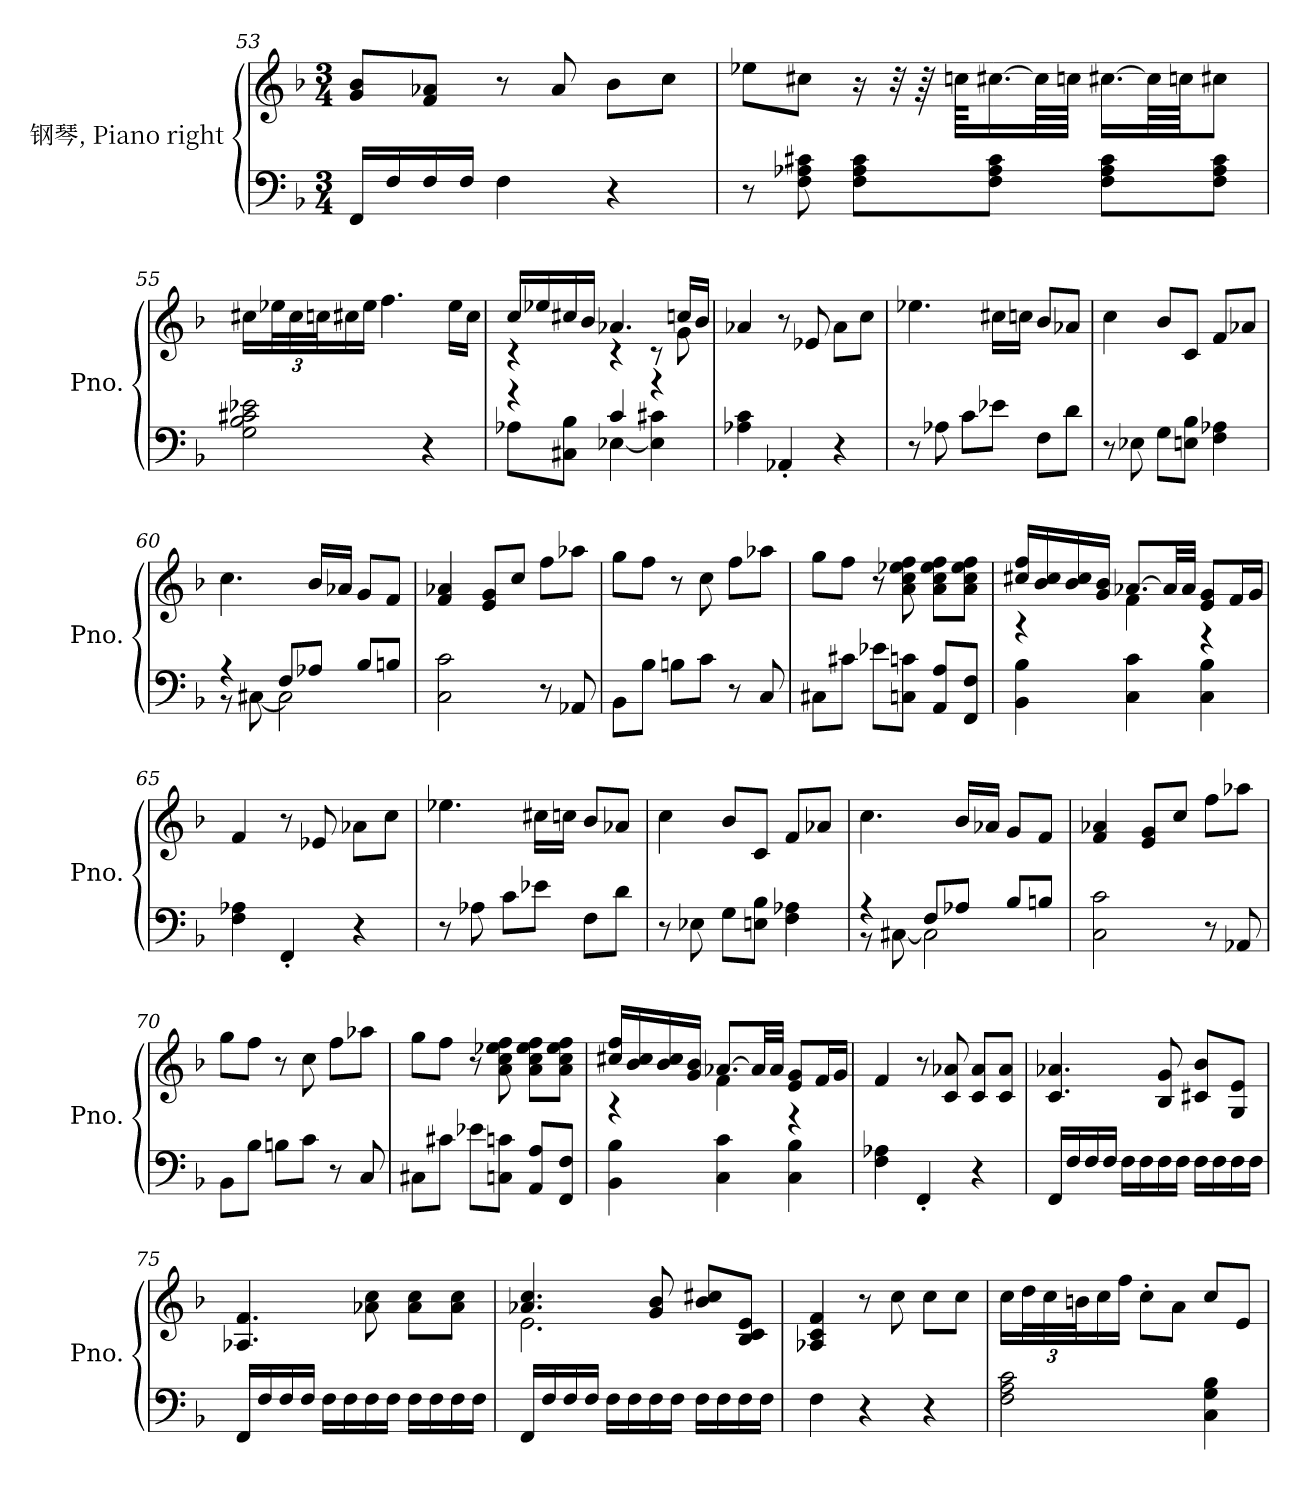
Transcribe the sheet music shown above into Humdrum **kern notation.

**kern	**kern
*part1	*part1
*staff2	*staff1
*I"钢琴, Piano right	*
*I'Pno.	*
*clefF4	*clefG2
*k[b-]	*k[b-]
*M3/4	*M3/4
*MM47	*MM47
=53	=53
16FF/LL	8g/ 8b-/L
16F/	.
16F/	8f/ 8a-X/J
16F/JJ	.
*	*MM45
4F\	8r
.	8a-/
4r	8b-\L
.	8cc\J
=54	=54
*	*MM46
8r	8ee-X\L
8F\ 8A-X\ 8c#X\	8cc#X\J
8F\ 8A-\ 8c#\L	16r
.	32r
.	64r
.	64ccn\KKLL
*	*MM47
8F\ 8A-\ 8c#\J	[16.cc#X\
*	*MM46
.	64cc#\LL]
.	64ccn\JJJJ
8F\ 8A-\ 8c#\L	[16.cc#X\LL
.	64cc#\LL]
.	64ccn\JJJ
*	*MM41
8F\ 8A-\ 8c#\J	8cc#X\J
!!LO:LB:g=z
=55	=55
*	*MM44
2G\ 2B-\ 2c#X\ 2e-X\	16cc#X\LL
*	*Xbrackettup
*	*MM47
.	48ee-X\L
.	48cc#\
*	*MM50
.	48ccn\J
*	*MM49
.	16cc#X\
*	*MM42
.	16ee-\JJ
*	*MM46
.	4.ff\
4r	.
.	16ee-\LL
.	16cc#\JJ
=56	=56
*^	*^
4r	8A-X\L	16cc/LL	4r
.	.	16ee-X/	.
.	8C#X\ 8B-\J	16cc#X/	.
.	.	16b-/JJ	.
4c/	[4E-X\	4.a-X/	4r
4r	4E-\] 4c#X\	.	8r
*	*	*MM45	*
.	.	16ccn/LL	8g\
.	.	16b-/JJ	.
*v	*v	*	*
*	*v	*v
=57	=57
4A-X\ 4c\	4a-X/
*	*MM47
4AA-X'/	8r
*	*MM49
.	8e-X/
*	*MM50
4r	8a-\L
.	8cc\J
=58	=58
*	*MM51
8r	4.ee-X\
8A-X\	.
8c\L	.
*	*MM49
8e-X\J	16cc#X\LL
.	16ccn\JJ
*	*MM50
8F\L	8b-/L
*	*MM46
8d\J	8a-X/J
!!LO:LB:g=z
=59	=59
*	*MM50
8r	4cc\
8E-X\	.
*	*MM53
8G\L	8b-/L
*	*MM51
8En\ 8B-\J	8c/J
*	*MM52
4F\ 4A-X\	8f/L
*	*MM50
.	8a-X/J
=60	=60
*	*MM53
*^	*
4r	8r	4.cc\
.	[8C#X\	.
8F/L	2C#\]	.
8A-X/J	.	16b-/LL
.	.	16a-X/JJ
8B-/L	.	8g/L
*	*	*MM46
8Bn/J	.	8f/J
*v	*v	*
=61	=61
*	*MM48
2C\ 2c\	4f/ 4a-X/
*	*MM53
.	8e/ 8g/L
.	8cc/J
8r	8ff\L
8AA-X/	8aa-X\J
=62	=62
8BB-\L	8gg\L
*	*MM56
8B-\J	8ff\J
*	*MM50
8Bn\L	8r
*	*MM53
8c\J	8cc\
*	*MM54
8r	8ff\L
8C/	8aa-X\J
!!LO:LB:g=z
=63	=63
*	*MM53
8C#X\L	8gg\L
8c#X\J	8ff\J
*	*MM54
8e-X\L	8r
*	*MM47
8Cn\ 8cn\J	8a\ 8cc\ 8ee-X\ 8ff\
*	*MM49
8AA/ 8A/L	8a\ 8cc\ 8ee-\ 8ff\L
8FF/ 8F/J	8a\ 8cc\ 8ee-\ 8ff\J
=64	=64
*	*^
4BB-\ 4B-\	16cc#X/ 16ff/LL	4r
*	*MM46	*
.	16b-/ 16cc#/	.
*	*MM49	*
.	16b-/ 16cc#/	.
.	16g/ 16b-/JJ	.
4C\ 4c\	[8.a-X/L	4f\
.	32a-/LL]	.
.	32a-/JJJ	.
*	*MM49	*
4C\ 4B-\	8e/ 8g/L	4r
*	*MM46	*
.	16f/L	.
*	*MM44	*
.	16g/JJ	.
*	*v	*v
=65	=65
4F\ 4A-X\	4f/
*	*MM46
4FF'/	8r
*	*MM49
.	8e-X/
*	*MM51
4r	8a-X\L
*	*MM50
.	8cc\J
=66	=66
*	*MM53
8r	4.ee-X\
8A-X\	.
8c\L	.
*	*MM49
8e-X\J	16cc#X\LL
.	16ccn\JJ
*	*MM50
8F\L	8b-/L
*	*MM46
8d\J	8a-X/J
!!LO:LB:g=z
=67	=67
*	*MM50
8r	4cc\
8E-X\	.
*	*MM53
8G\L	8b-/L
*	*MM51
8En\ 8B-\J	8c/J
*	*MM52
4F\ 4A-X\	8f/L
*	*MM50
.	8a-X/J
=68	=68
*	*MM53
*^	*
4r	8r	4.cc\
.	[8C#X\	.
8F/L	2C#\]	.
8A-X/J	.	16b-/LL
.	.	16a-X/JJ
8B-/L	.	8g/L
*	*	*MM46
8Bn/J	.	8f/J
*v	*v	*
=69	=69
*	*MM48
2C\ 2c\	4f/ 4a-X/
*	*MM53
.	8e/ 8g/L
.	8cc/J
8r	8ff\L
8AA-X/	8aa-X\J
=70	=70
8BB-\L	8gg\L
*	*MM56
8B-\J	8ff\J
*	*MM50
8Bn\L	8r
*	*MM53
8c\J	8cc\
*	*MM54
8r	8ff\L
8C/	8aa-X\J
!!LO:PB:g=z
=71	=71
*	*MM53
8C#X\L	8gg\L
8c#X\J	8ff\J
*	*MM54
8e-X\L	8r
*	*MM47
8Cn\ 8cn\J	8a\ 8cc\ 8ee-X\ 8ff\
*	*MM49
8AA/ 8A/L	8a\ 8cc\ 8ee-\ 8ff\L
8FF/ 8F/J	8a\ 8cc\ 8ee-\ 8ff\J
=72	=72
*	*^
4BB-\ 4B-\	16cc#X/ 16ff/LL	4r
*	*MM47	*
.	16b-/ 16cc#/	.
*	*MM50	*
.	16b-/ 16cc#/	.
*	*MM46	*
.	16g/ 16b-/JJ	.
4C\ 4c\	[8.a-X/L	4f\
.	32a-/LL]	.
.	32a-/JJJ	.
*	*MM49	*
4C\ 4B-\	8e/ 8g/L	4r
*	*MM46	*
.	16f/L	.
*	*MM44	*
.	16g/JJ	.
*	*v	*v
=73	=73
4F\ 4A-X\	4f/
4FF'/	8r
.	8c/ 8a-X/
4r	8c/ 8a-/L
.	8c/ 8a-/J
!!LO:LB:g=z
=74	=74
*	*MM46
16FF/LL	4.c/ 4.a-X/
16F/	.
16F/	.
16F/JJ	.
16F\LL	.
16F\	.
16F\	8B-/ 8g/
16F\JJ	.
16F\LL	8c#X/ 8b-/L
16F\	.
*	*MM44
16F\	8G/ 8e/J
16F\JJ	.
=75	=75
*	*MM47
16FF/LL	4.A-X/ 4.f/
16F/	.
16F/	.
16F/JJ	.
16F\LL	.
16F\	.
*	*MM45
16F\	8a-X\ 8cc\
16F\JJ	.
16F\LL	8a-\ 8cc\L
16F\	.
*	*MM39
16F\	8a-\ 8cc\J
16F\JJ	.
=76	=76
*	*^
16FF/LL	4.a-X/ 4.cc/	2.e\
16F/	.	.
16F/	.	.
16F/JJ	.	.
16F\LL	.	.
16F\	.	.
*	*MM44	*
16F\	8g/ 8b-/	.
16F\JJ	.	.
16F\LL	8b-/ 8cc#X/L	.
16F\	.	.
*	*MM36	*
16F\	8B-/ 8c/ 8e/J	.
16F\JJ	.	.
*	*v	*v
=77	=77
*	*MM38
4F\	4A-X/ 4c/ 4f/
4r	8r
*	*MM44
.	8cc\
4r	8cc\L
.	8cc\J
!!LO:LB:g=z
=78	=78
*	*MM46
2F\ 2A\ 2c\	16cc\LL
.	48dd\L
.	48cc\
.	48bn\J
*	*MM50
.	16cc\
*	*MM49
.	16ff\JJ
*	*MM46
.	8cc'\L
*	*MM44
.	8a\J
4C\ 4G\ 4B-\	8cc/L
*	*MM42
.	8e/J
=	=
*-	*-
